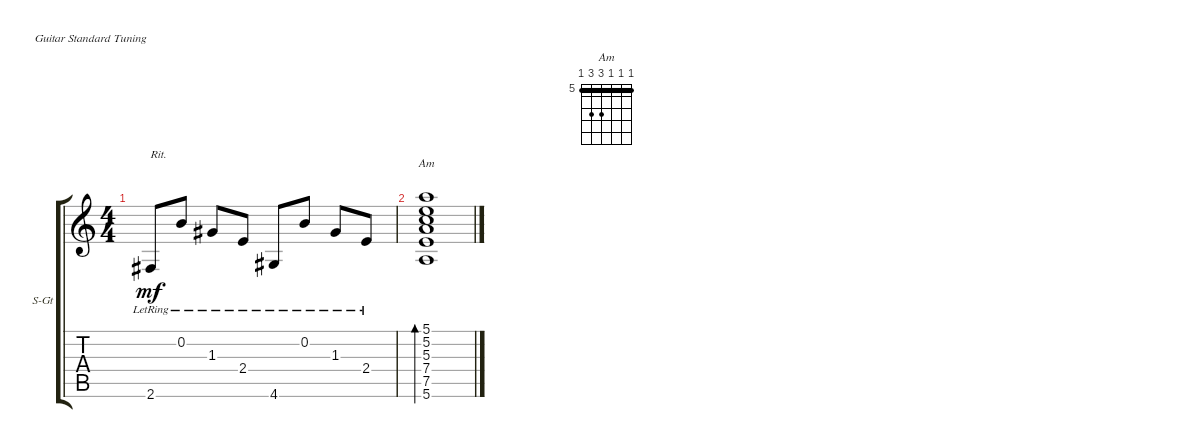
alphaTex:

\defaultSystemsLayout 4
\bracketExtendMode groupsimilarinstruments
\firstSystemTrackNameOrientation horizontal
\otherSystemsTrackNameOrientation horizontal
\track ("Steel Guitar" "S-Gt") {instrument acousticguitarsteel}
\staff {score tabs}
\tuning (E4 B3 G3 D3 A2 E2)
\chord ("Am" 5 5 5 7 7 5) {firstfret 5 barre (5 5 5)}
\ts (4 4)
\tempo (102 hide)
\tempo (81 0.5 hide)
\clef g2
\scale
0.381783
\ks c
2.6{lr}.8{txt "Rit." dy mf} 0.2{lr}.8 1.3{lr}.8 2.4{lr}.8 4.6{lr}.8 0.2{lr}.8 1.3{lr}.8 2.4{lr}.8 |
\scale
0.246544 (5.6 7.5 7.4 5.3 5.2 5.1).1{bd 129 ch "Am"}
